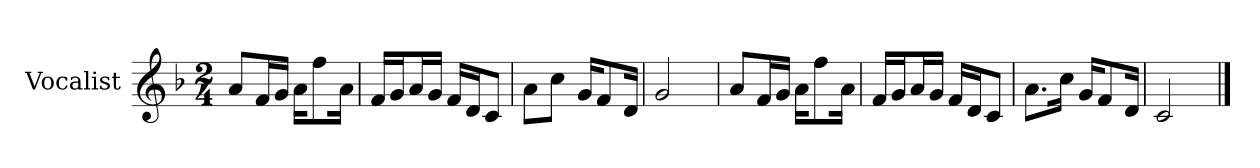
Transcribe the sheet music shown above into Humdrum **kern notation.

**kern
*part1
*staff1
*I"Vocalist
*k[b-]
*F:
*M2/4
=
8aL
16fL
16gJJ
16aKL
8ff
16aJk
=1
16fLL
16gJ
16aL
16gJJ
16fLL
16dJ
8cJ
=2
8aL
8ccJ
16gKL
8f
16dJk
=3
2g
=4
8aL
16fL
16gJJ
16aKL
8ff
16aJk
=5
16fLL
16gJ
16aL
16gJJ
16fLL
16dJ
8cJ
=6
8.aL
16ccJk
16gKL
8f
16dJk
=7
2c
==
*-
